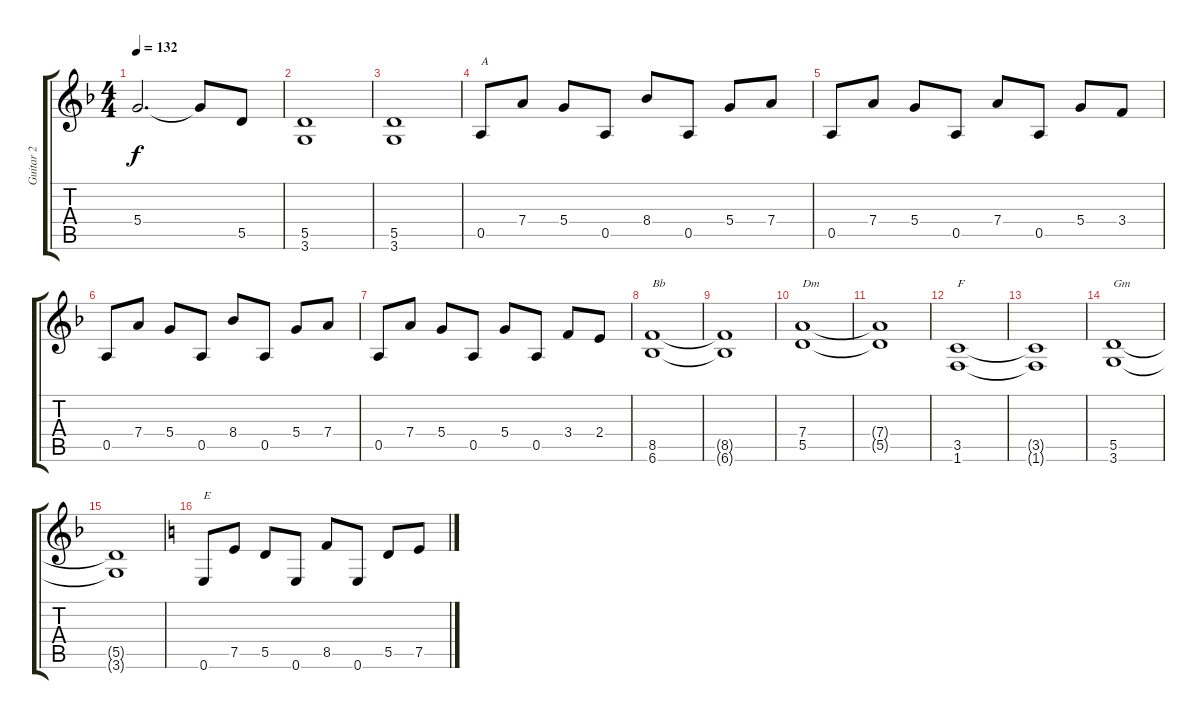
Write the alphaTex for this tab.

\track ("Guitar 2" "Guitar 2") {instrument overdrivenguitar}
\staff {score tabs}
\tuning (E4 B3 G3 D3 A2 E2) {hide}
\ts (4 4)
\tempo 132
\clef g2
\ks dminor
5.4.2{d dy f} 5.4{t}.8 5.5.8 |
(5.5 3.6).1 |
(5.5 3.6).1 |
0.5.8{txt "A"} 7.4.8 5.4.8 0.5.8 8.4.8 0.5.8 5.4.8 7.4.8 |
0.5.8 7.4.8 5.4.8 0.5.8 7.4.8 0.5.8 5.4.8 3.4.8 |
0.5.8 7.4.8 5.4.8 0.5.8 8.4.8 0.5.8 5.4.8 7.4.8 |
0.5.8 7.4.8 5.4.8 0.5.8 5.4.8 0.5.8 3.4.8 2.4.8 |
(8.5 6.6).1{txt "Bb"} |
(8.5{t} 6.6{t}).1 |
(7.4 5.5).1{txt "Dm"} |
(7.4{t} 5.5{t}).1 |
(3.5 1.6).1{txt "F"} |
(3.5{t} 1.6{t}).1 |
(5.5 3.6).1{txt "Gm"} |
(5.5{t} 3.6{t}).1 |
\ks aminor
0.6.8{txt "E"} 7.5.8 5.5.8 0.6.8 8.5.8 0.6.8 5.5.8 7.5.8
